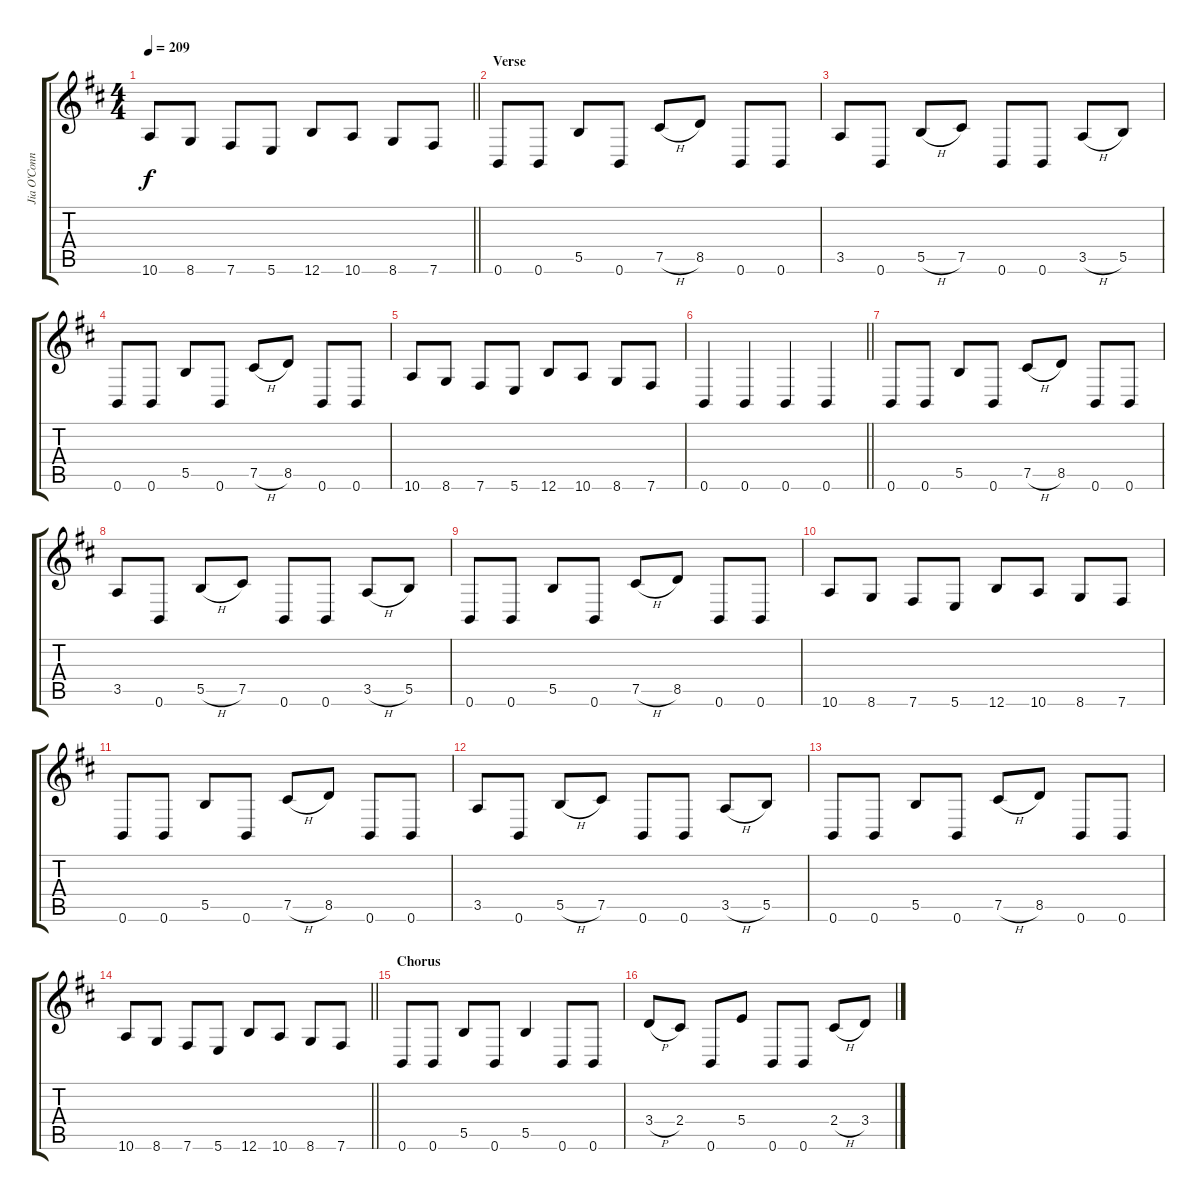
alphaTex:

\track ("Jia O'Conner" "Jia O'Conn") {instrument electricbasspick}
\staff {score tabs}
\tuning (Db4 Ab3 E3 B2 Gb2 B1) {hide}
\ts (4 4)
\tempo 209
\clef g2
\barLineRight lightlight
\ks d
10.6.8{dy f} 8.6.8 7.6.8 5.6.8 12.6.8 10.6.8 8.6.8 7.6.8 |
\section ("" "Verse")
0.6.8 0.6.8 5.5.8 0.6.8 7.5{h}.8 8.5.8 0.6.8 0.6.8 |
3.5.8 0.6.8 5.5{h}.8 7.5.8 0.6.8 0.6.8 3.5{h}.8 5.5.8 |
0.6.8 0.6.8 5.5.8 0.6.8 7.5{h}.8 8.5.8 0.6.8 0.6.8 |
10.6.8 8.6.8 7.6.8 5.6.8 12.6.8 10.6.8 8.6.8 7.6.8 |
\barLineRight lightlight
0.6.4 0.6.4 0.6.4 0.6.4 |
0.6.8 0.6.8 5.5.8 0.6.8 7.5{h}.8 8.5.8 0.6.8 0.6.8 |
3.5.8 0.6.8 5.5{h}.8 7.5.8 0.6.8 0.6.8 3.5{h}.8 5.5.8 |
0.6.8 0.6.8 5.5.8 0.6.8 7.5{h}.8 8.5.8 0.6.8 0.6.8 |
10.6.8 8.6.8 7.6.8 5.6.8 12.6.8 10.6.8 8.6.8 7.6.8 |
0.6.8 0.6.8 5.5.8 0.6.8 7.5{h}.8 8.5.8 0.6.8 0.6.8 |
3.5.8 0.6.8 5.5{h}.8 7.5.8 0.6.8 0.6.8 3.5{h}.8 5.5.8 |
0.6.8 0.6.8 5.5.8 0.6.8 7.5{h}.8 8.5.8 0.6.8 0.6.8 |
\barLineRight lightlight
10.6.8 8.6.8 7.6.8 5.6.8 12.6.8 10.6.8 8.6.8 7.6.8 |
\section ("" "Chorus")
0.6.8 0.6.8 5.5.8 0.6.8 5.5.4 0.6.8 0.6.8 |
3.4{h}.8 2.4.8 0.6.8 5.4.8 0.6.8 0.6.8 2.4{h}.8 3.4.8
